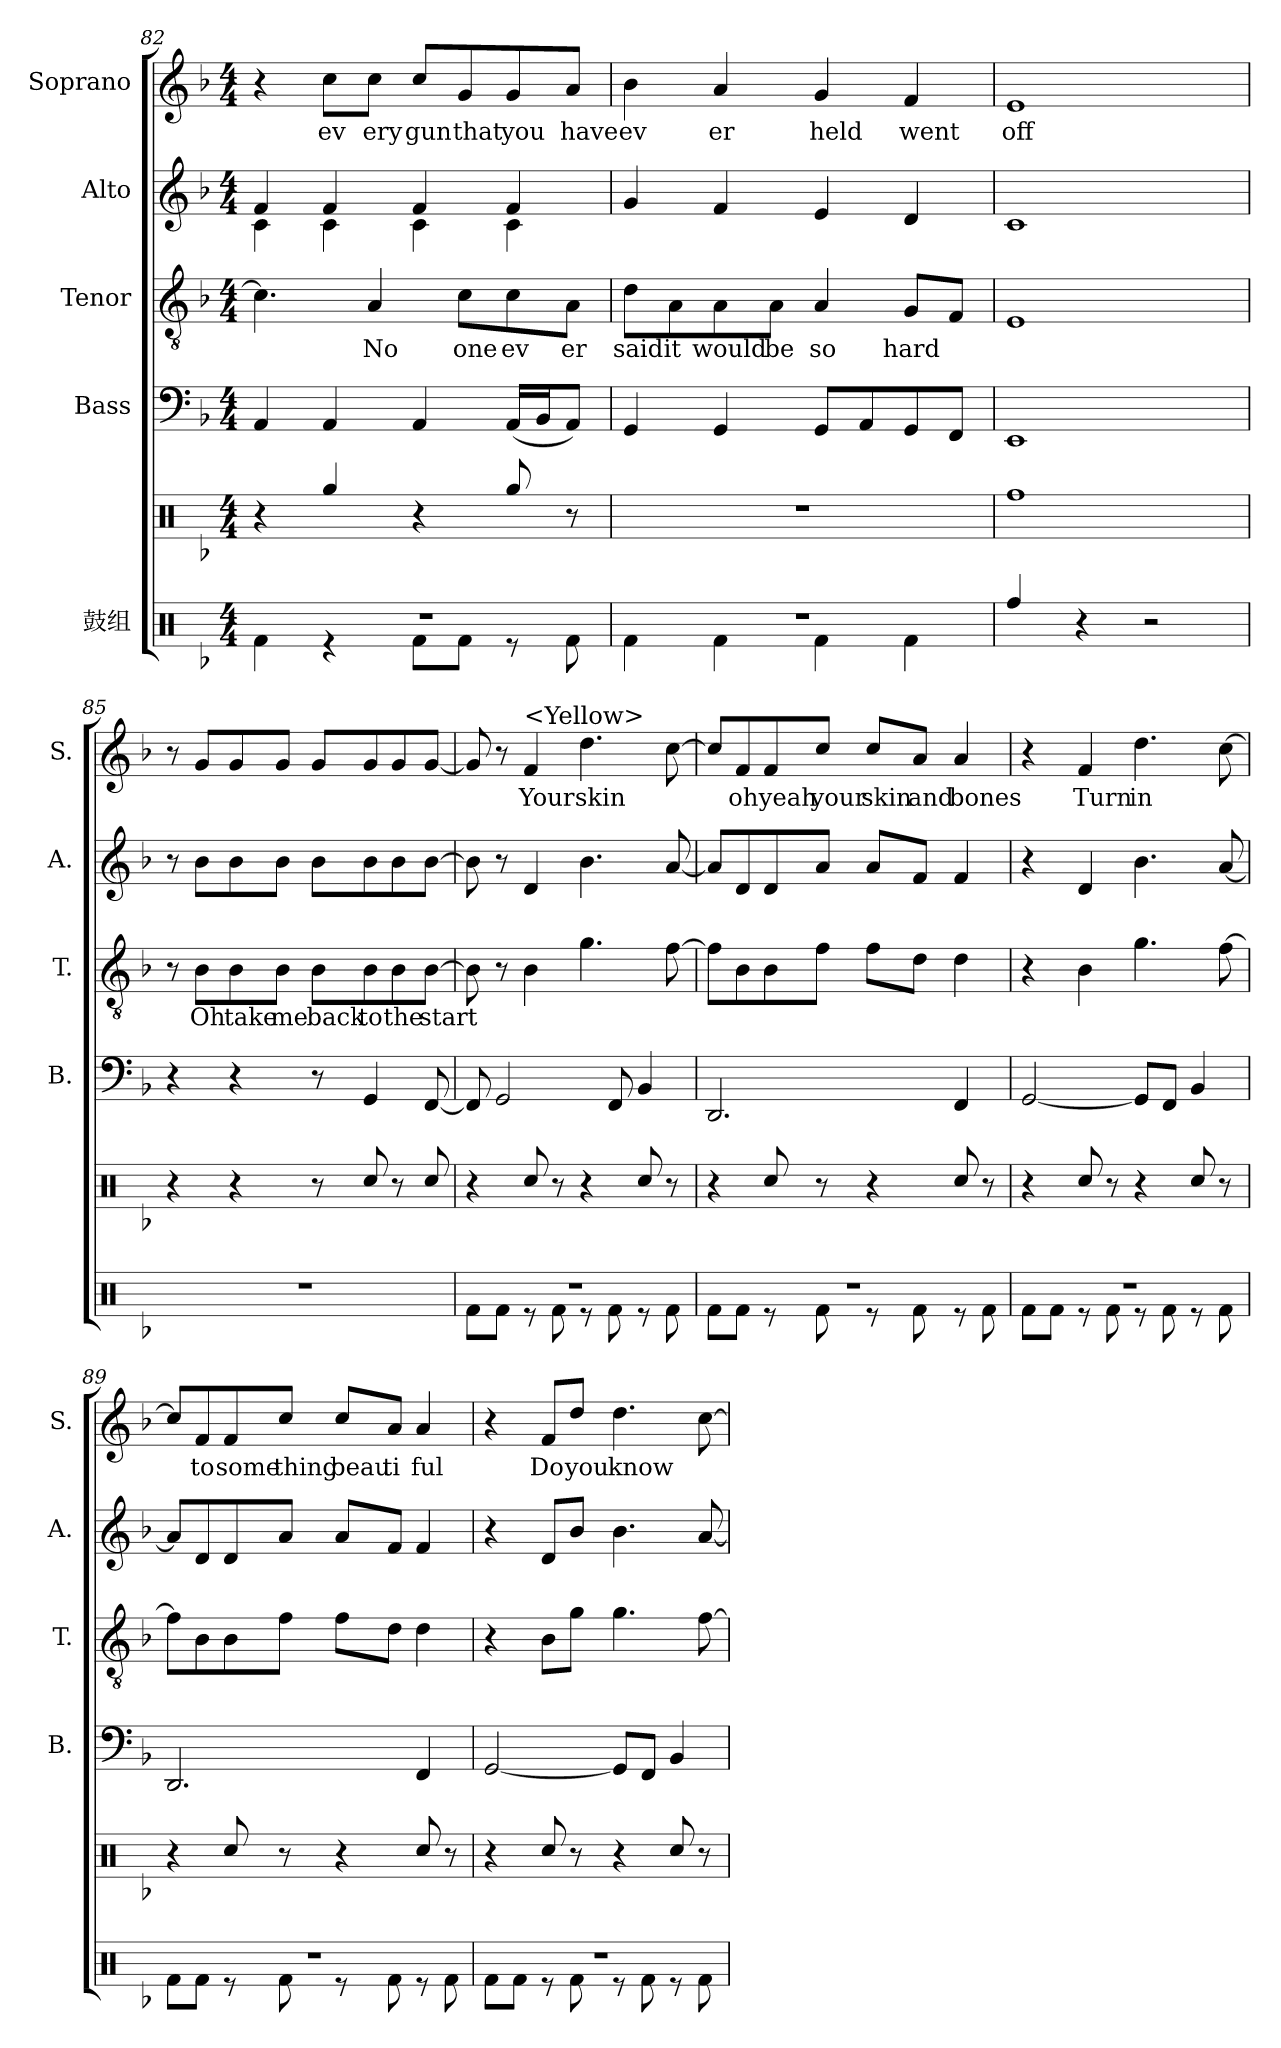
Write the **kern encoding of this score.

**kern	**kern	**kern	**kern	**text	**kern	**kern	**text
*part5	*part5	*part4	*part3	*part3	*part2	*part1	*part1
*staff6	*staff5	*staff4	*staff3	*staff3	*staff2	*staff1	*staff1
*I"鼓组	*	*I"Bass	*I"Tenor	*	*I"Alto	*I"Soprano	*
*	*	*I'B.	*I'T.	*	*I'A.	*I'S.	*
*clefX	*clefX	*clefF4	*clefGv2	*	*clefG2	*clefG2	*
*k[b-]	*k[b-]	*k[b-]	*k[b-]	*	*k[b-]	*k[b-]	*
*M4/4	*M4/4	*M4/4	*M4/4	*	*M4/4	*M4/4	*
=82	=82	=82	=82	=82	=82	=82	=82
*^	*	*	*	*	*^	*	*
1r	4Rf\	4r	4AA/	4.c\]	.	4f/	4c\	4r	.
.	4r	4Rgg/	4AA/	.	.	4f/	4c\	8cc\L	ev
.	.	.	.	4A/	No	.	.	8cc\J	ery
.	8Rf\L	4r	4AA/	.	.	4f/	4c\	8cc/L	gun
.	8Rf\J	.	.	8c\L	one	.	.	8g/	that
.	8r	8Rgg/	(16AA/LL	8c\	ev	4f/	4c\	8g/	you
.	.	.	16BB-/J	.	.	.	.	.	.
.	8Rf\	8r	8AA/J)	8A\J	er	.	.	8a/J	have
*	*	*	*	*	*	*v	*v	*	*
=83	=83	=83	=83	=83	=83	=83	=83	=83
1r	4Rf\	1r	4GG/	8d\L	said	4g/	4b-\	ev
.	.	.	.	8A\	it	.	.	.
.	4Rf\	.	4GG/	8A\	would	4f/	4a/	er
.	.	.	.	8A\J	be	.	.	.
.	4Rf\	.	8GG/L	4A/	so	4e/	4g/	held
.	.	.	8AA/	.	.	.	.	.
.	4Rf\	.	8GG/	8G/L	hard	4d/	4f/	went
.	.	.	8FF/J	8F/J	.	.	.	.
*v	*v	*	*	*	*	*	*	*
!!LO:PB:g=z
=84	=84	=84	=84	=84	=84	=84	=84
4Rff/	1Rff	1EE	1E	.	1c	1e	off
4r	.	.	.	.	.	.	.
2r	.	.	.	.	.	.	.
=85	=85	=85	=85	=85	=85	=85	=85
1r	4r	4r	8r	.	8r	8r	.
.	.	.	8B-\L	Oh	8b-\L	8g/L	.
.	4r	4r	8B-\	take	8b-\	8g/	.
.	.	.	8B-\J	me	8b-\J	8g/J	.
.	8r	8r	8B-\L	back	8b-\L	8g/L	.
.	8Rcc/	4GG/	8B-\	to	8b-\	8g/	.
.	8r	.	8B-\	the	8b-\	8g/	.
.	8Rcc/	[8FF/	[8B-\J	start	[8b-\J	[8g/J	.
=86	=86	=86	=86	=86	=86	=86	=86
*^	*	*	*	*	*	*	*
1r	8Rf\L	4r	8FF/]	8B-\]	.	8b-\]	8g/]	.
.	8Rf\J	.	2GG/	8r	.	8r	8r	.
!	!	!	!	!	!	!	!LO:TX:a:t=<Yellow>	!
.	8r	8Rcc/	.	4B-\	.	4d/	4f/	Your
.	8Rf\	8r	.	.	.	.	.	.
.	8r	4r	.	4.g\	.	4.b-\	4.dd\	skin
.	8Rf\	.	8FF/	.	.	.	.	.
.	8r	8Rcc/	4BB-/	.	.	.	.	.
.	8Rf\	8r	.	[8f\	.	[8a/	[8cc\	.
!!LO:LB:g=z
=87	=87	=87	=87	=87	=87	=87	=87	=87
1r	8Rf\L	4r	2.DD/	8f\L]	.	8a/L]	8cc/L]	.
.	8Rf\J	.	.	8B-\	.	8d/	8f/	oh
.	8r	8Rcc/	.	8B-\	.	8d/	8f/	yeah
.	8Rf\	8r	.	8f\J	.	8a/J	8cc/J	your
.	8r	4r	.	8f\L	.	8a/L	8cc/L	skin
.	8Rf\	.	.	8d\J	.	8f/J	8a/J	and
.	8r	8Rcc/	4FF/	4d\	.	4f/	4a/	bones
.	8Rf\	8r	.	.	.	.	.	.
=88	=88	=88	=88	=88	=88	=88	=88	=88
1r	8Rf\L	4r	[2GG/	4r	.	4r	4r	.
.	8Rf\J	.	.	.	.	.	.	.
.	8r	8Rcc/	.	4B-\	.	4d/	4f/	Turn
.	8Rf\	8r	.	.	.	.	.	.
.	8r	4r	8GG/L]	4.g\	.	4.b-\	4.dd\	in
.	8Rf\	.	8FF/J	.	.	.	.	.
.	8r	8Rcc/	4BB-/	.	.	.	.	.
.	8Rf\	8r	.	[8f\	.	[8a/	[8cc\	.
=89	=89	=89	=89	=89	=89	=89	=89	=89
1r	8Rf\L	4r	2.DD/	8f\L]	.	8a/L]	8cc/L]	.
.	8Rf\J	.	.	8B-\	.	8d/	8f/	to
.	8r	8Rcc/	.	8B-\	.	8d/	8f/	some
.	8Rf\	8r	.	8f\J	.	8a/J	8cc/J	thing
.	8r	4r	.	8f\L	.	8a/L	8cc/L	beau
.	8Rf\	.	.	8d\J	.	8f/J	8a/J	ti
.	8r	8Rcc/	4FF/	4d\	.	4f/	4a/	ful
.	8Rf\	8r	.	.	.	.	.	.
!!LO:PB:g=z
=90	=90	=90	=90	=90	=90	=90	=90	=90
1r	8Rf\L	4r	[2GG/	4r	.	4r	4r	.
.	8Rf\J	.	.	.	.	.	.	.
.	8r	8Rcc/	.	8B-\L	.	8d/L	8f/L	Do
.	8Rf\	8r	.	8g\J	.	8b-/J	8dd/J	you
.	8r	4r	8GG/L]	4.g\	.	4.b-\	4.dd\	know
.	8Rf\	.	8FF/J	.	.	.	.	.
.	8r	8Rcc/	4BB-/	.	.	.	.	.
.	8Rf\	8r	.	[8f\	.	[8a/	[8cc\	.
*v	*v	*	*	*	*	*	*	*
=	=	=	=	=	=	=	=
*-	*-	*-	*-	*-	*-	*-	*-
